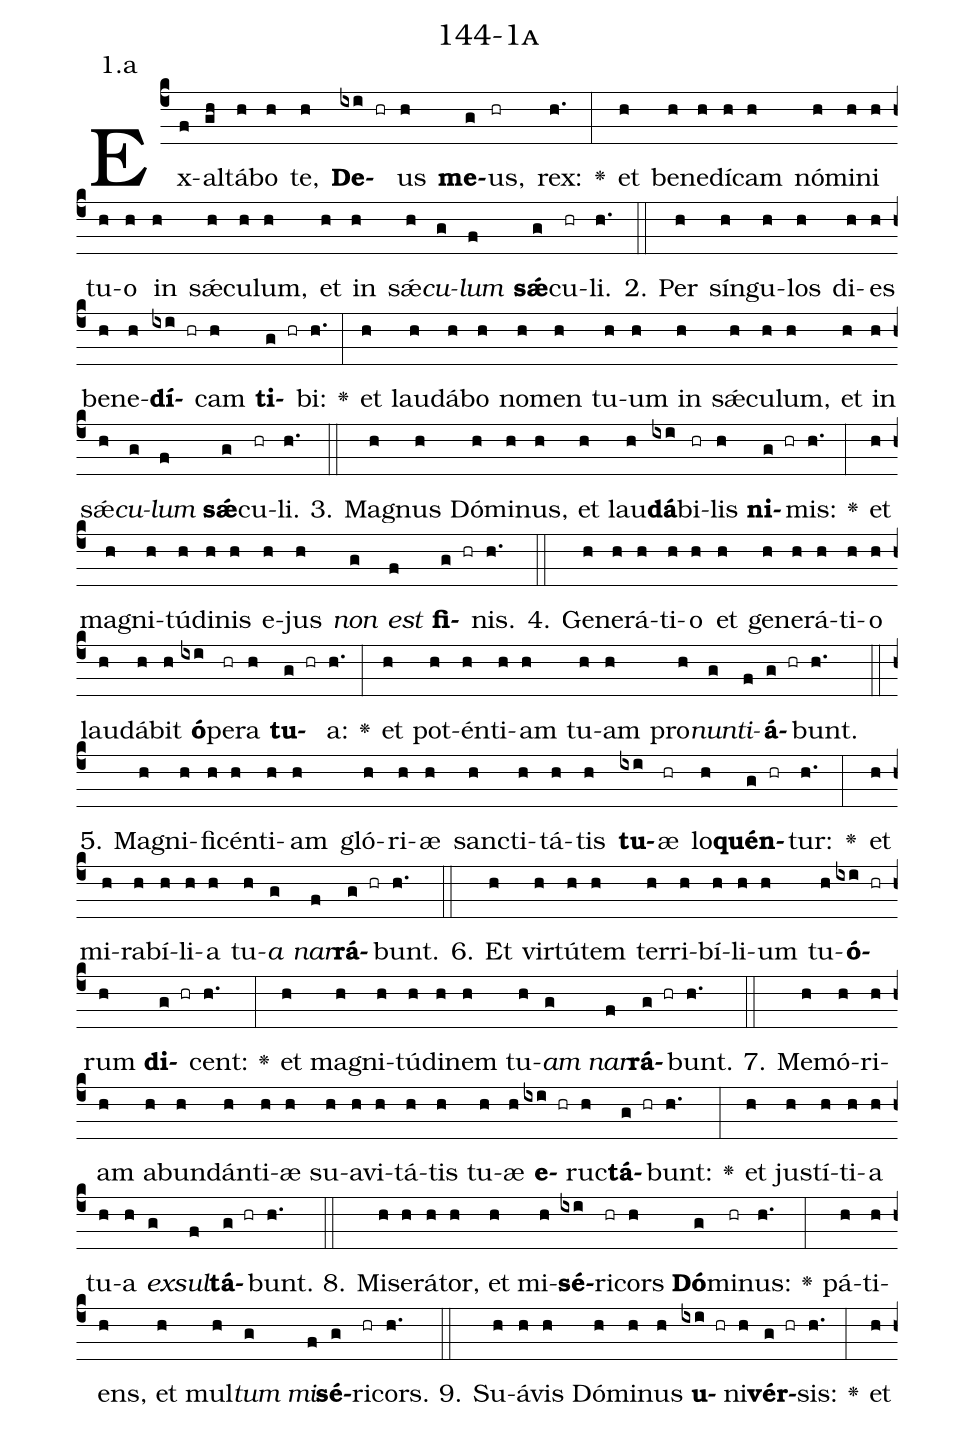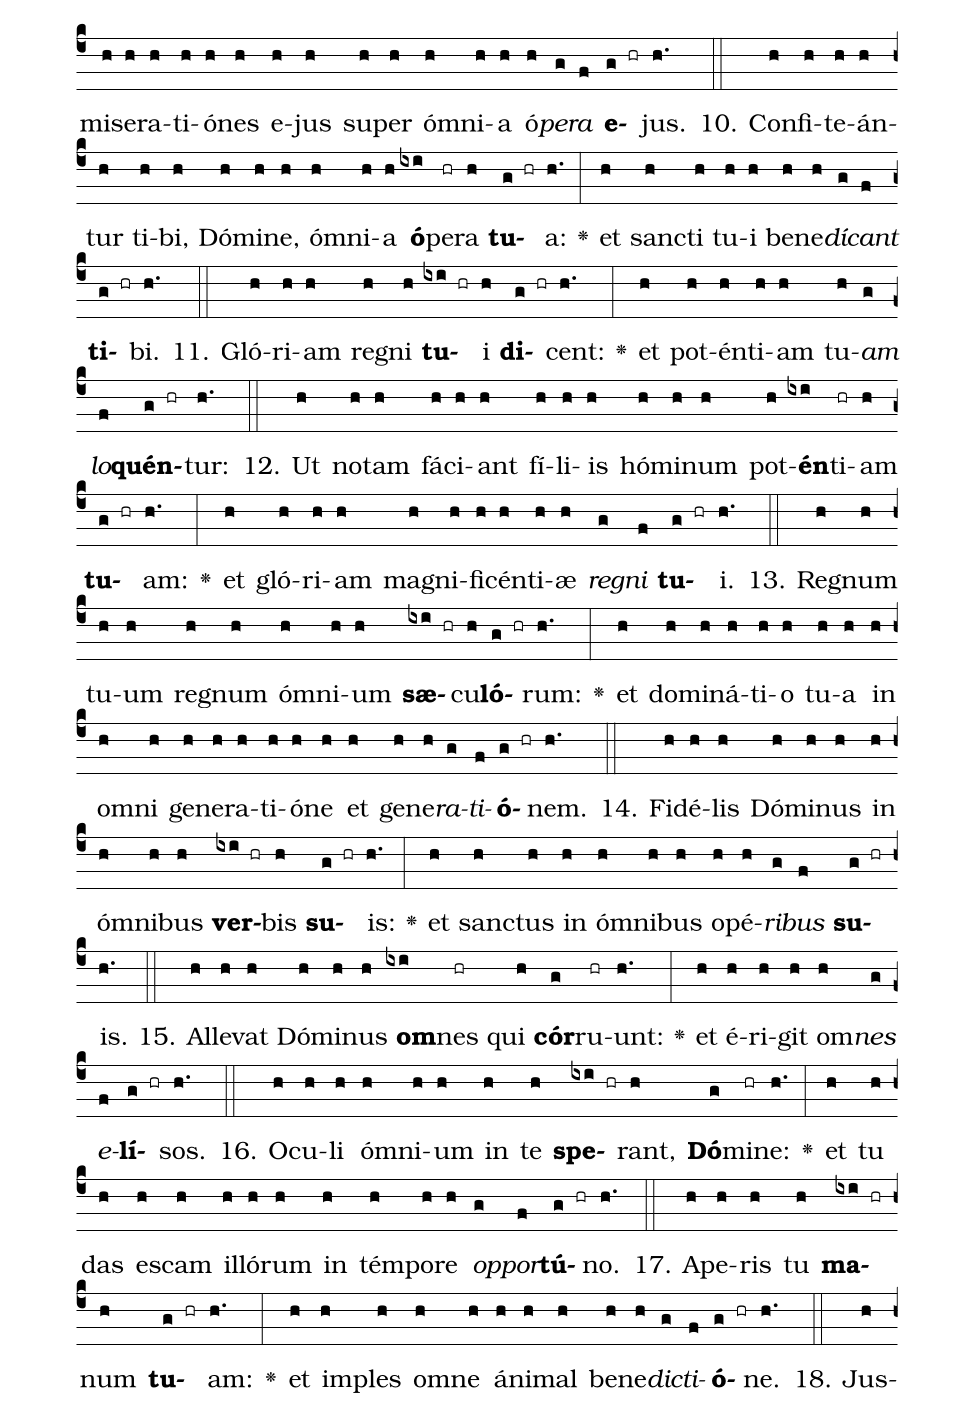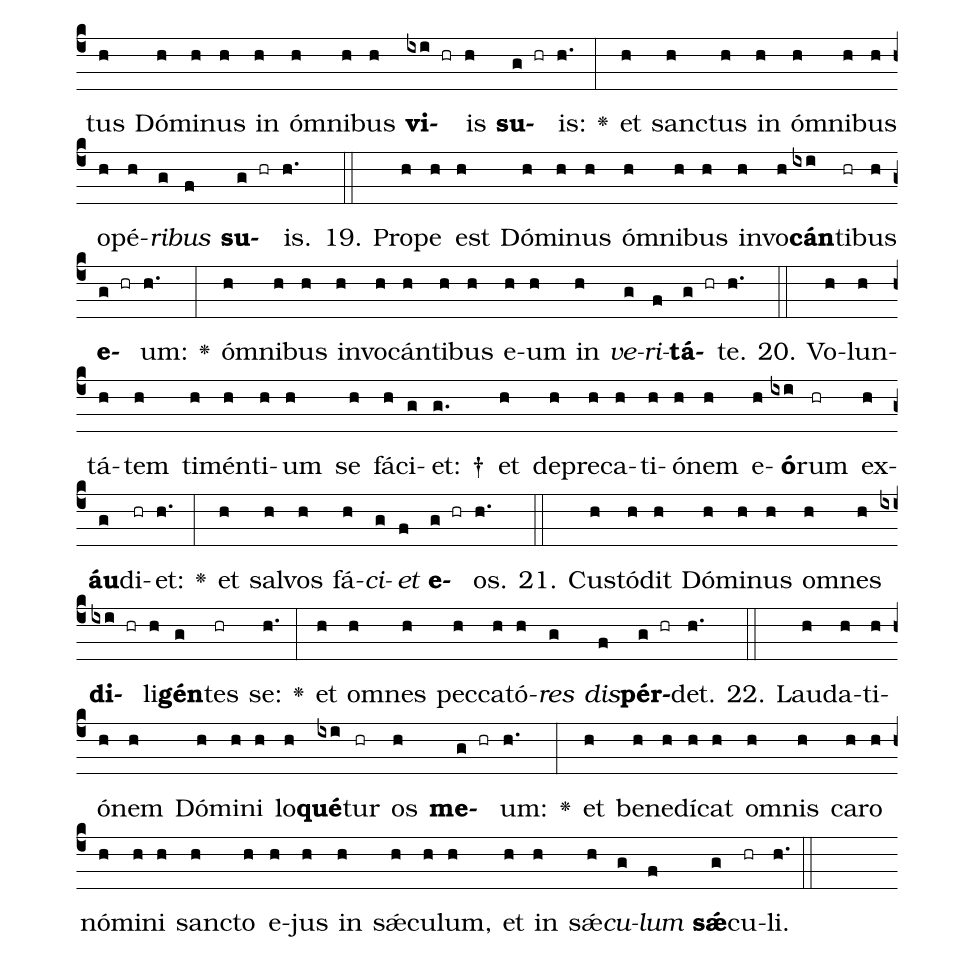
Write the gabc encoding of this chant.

name: 144-1a;
annotation: 1.a;
%%
(c4)Ex(f)al(gh)tá(h)bo(h) te,(h) <b>De</b>(ixi hr)us(h) <b>me</b>(g)us,(hr) rex:(h.) <v>\greheightstar</v>(:) et(h) be(h)ne(h)dí(h)cam(h) nó(h)mi(h)ni(h) tu(h)o(h) in(h) sǽ(h)cu(h)lum,(h) et(h) in(h) sǽ(h)<i>cu</i>(g)<i>lum</i>(f) <b>sǽ</b>(g)cu(hr)li.(h.) (::)
2. Per(h) sín(h)gu(h)los(h) di(h)es(h) be(h)ne(h)<b>dí</b>(ixi hr)cam(h) <b>ti</b>(g hr)bi:(h.) <v>\greheightstar</v>(:) et(h) lau(h)dá(h)bo(h) no(h)men(h) tu(h)um(h) in(h) sǽ(h)cu(h)lum,(h) et(h) in(h) sǽ(h)<i>cu</i>(g)<i>lum</i>(f) <b>sǽ</b>(g)cu(hr)li.(h.) (::)
3. Ma(h)gnus(h) Dó(h)mi(h)nus,(h) et(h) lau(h)<b>dá</b>(ixi)bi(hr)lis(h) <b>ni</b>(g hr)mis:(h.) <v>\greheightstar</v>(:) et(h) ma(h)gni(h)tú(h)di(h)nis(h) e(h)jus(h) <i>non</i>(g) <i>est</i>(f) <b>fi</b>(g hr)nis.(h.) (::)
4. Ge(h)ne(h)rá(h)ti(h)o(h) et(h) ge(h)ne(h)rá(h)ti(h)o(h) lau(h)dá(h)bit(h) <b>ó</b>(ixi)pe(hr)ra(h) <b>tu</b>(g hr)a:(h.) <v>\greheightstar</v>(:) et(h) pot(h)én(h)ti(h)am(h) tu(h)am(h) pro(h)<i>nun</i>(g)<i>ti</i>(f)<b>á</b>(g hr)bunt.(h.) (::)
5. Ma(h)gni(h)fi(h)cén(h)ti(h)am(h) gló(h)ri(h)æ(h) sanc(h)ti(h)tá(h)tis(h) <b>tu</b>(ixi)æ(hr) lo(h)<b>quén</b>(g hr)tur:(h.) <v>\greheightstar</v>(:) et(h) mi(h)ra(h)bí(h)li(h)a(h) tu(h)<i>a</i>(g) <i>nar</i>(f)<b>rá</b>(g hr)bunt.(h.) (::)
6. Et(h) vir(h)tú(h)tem(h) ter(h)ri(h)bí(h)li(h)um(h) tu(h)<b>ó</b>(ixi hr)rum(h) <b>di</b>(g hr)cent:(h.) <v>\greheightstar</v>(:) et(h) ma(h)gni(h)tú(h)di(h)nem(h) tu(h)<i>am</i>(g) <i>nar</i>(f)<b>rá</b>(g hr)bunt.(h.) (::)
7. Me(h)mó(h)ri(h)am(h) ab(h)un(h)dán(h)ti(h)æ(h) su(h)a(h)vi(h)tá(h)tis(h) tu(h)æ(h) <b>e</b>(ixi hr)ruc(h)<b>tá</b>(g hr)bunt:(h.) <v>\greheightstar</v>(:) et(h) jus(h)tí(h)ti(h)a(h) tu(h)a(h) <i>ex</i>(g)<i>sul</i>(f)<b>tá</b>(g hr)bunt.(h.) (::)
8. Mi(h)se(h)rá(h)tor,(h) et(h) mi(h)<b>sé</b>(ixi)ri(hr)cors(h) <b>Dó</b>(g)mi(hr)nus:(h.) <v>\greheightstar</v>(:) pá(h)ti(h)ens,(h) et(h) mul(h)<i>tum</i>(g) <i>mi</i>(f)<b>sé</b>(g)ri(hr)cors.(h.) (::)
9. Su(h)á(h)vis(h) Dó(h)mi(h)nus(h) <b>u</b>(ixi hr)ni(h)<b>vér</b>(g hr)sis:(h.) <v>\greheightstar</v>(:) et(h) mi(h)se(h)ra(h)ti(h)ó(h)nes(h) e(h)jus(h) su(h)per(h) óm(h)ni(h)a(h) ó(h)<i>pe</i>(g)<i>ra</i>(f) <b>e</b>(g hr)jus.(h.) (::)
10. Con(h)fi(h)te(h)án(h)tur(h) ti(h)bi,(h) Dó(h)mi(h)ne,(h) óm(h)ni(h)a(h) <b>ó</b>(ixi)pe(hr)ra(h) <b>tu</b>(g hr)a:(h.) <v>\greheightstar</v>(:) et(h) sanc(h)ti(h) tu(h)i(h) be(h)ne(h)<i>dí</i>(g)<i>cant</i>(f) <b>ti</b>(g hr)bi.(h.) (::)
11. Gló(h)ri(h)am(h) re(h)gni(h) <b>tu</b>(ixi hr)i(h) <b>di</b>(g hr)cent:(h.) <v>\greheightstar</v>(:) et(h) pot(h)én(h)ti(h)am(h) tu(h)<i>am</i>(g) <i>lo</i>(f)<b>quén</b>(g hr)tur:(h.) (::)
12. Ut(h) no(h)tam(h) fá(h)ci(h)ant(h) fí(h)li(h)is(h) hó(h)mi(h)num(h) pot(h)<b>én</b>(ixi)ti(hr)am(h) <b>tu</b>(g hr)am:(h.) <v>\greheightstar</v>(:) et(h) gló(h)ri(h)am(h) ma(h)gni(h)fi(h)cén(h)ti(h)æ(h) <i>re</i>(g)<i>gni</i>(f) <b>tu</b>(g hr)i.(h.) (::)
13. Re(h)gnum(h) tu(h)um(h) re(h)gnum(h) óm(h)ni(h)um(h) <b>sæ</b>(ixi hr)cu(h)<b>ló</b>(g hr)rum:(h.) <v>\greheightstar</v>(:) et(h) do(h)mi(h)ná(h)ti(h)o(h) tu(h)a(h) in(h) om(h)ni(h) ge(h)ne(h)ra(h)ti(h)ó(h)ne(h) et(h) ge(h)ne(h)<i>ra</i>(g)<i>ti</i>(f)<b>ó</b>(g hr)nem.(h.) (::)
14. Fi(h)dé(h)lis(h) Dó(h)mi(h)nus(h) in(h) óm(h)ni(h)bus(h) <b>ver</b>(ixi hr)bis(h) <b>su</b>(g hr)is:(h.) <v>\greheightstar</v>(:) et(h) sanc(h)tus(h) in(h) óm(h)ni(h)bus(h) o(h)pé(h)<i>ri</i>(g)<i>bus</i>(f) <b>su</b>(g hr)is.(h.) (::)
15. Al(h)le(h)vat(h) Dó(h)mi(h)nus(h) <b>om</b>(ixi)nes(hr) qui(h) <b>cór</b>(g)ru(hr)unt:(h.) <v>\greheightstar</v>(:) et(h) é(h)ri(h)git(h) om(h)<i>nes</i>(g) <i>e</i>(f)<b>lí</b>(g hr)sos.(h.) (::)
16. O(h)cu(h)li(h) óm(h)ni(h)um(h) in(h) te(h) <b>spe</b>(ixi hr)rant,(h) <b>Dó</b>(g)mi(hr)ne:(h.) <v>\greheightstar</v>(:) et(h) tu(h) das(h) es(h)cam(h) il(h)ló(h)rum(h) in(h) tém(h)po(h)re(h) <i>op</i>(g)<i>por</i>(f)<b>tú</b>(g hr)no.(h.) (::)
17. A(h)pe(h)ris(h) tu(h) <b>ma</b>(ixi hr)num(h) <b>tu</b>(g hr)am:(h.) <v>\greheightstar</v>(:) et(h) im(h)ples(h) om(h)ne(h) á(h)ni(h)mal(h) be(h)ne(h)<i>dic</i>(g)<i>ti</i>(f)<b>ó</b>(g hr)ne.(h.) (::)
18. Jus(h)tus(h) Dó(h)mi(h)nus(h) in(h) óm(h)ni(h)bus(h) <b>vi</b>(ixi hr)is(h) <b>su</b>(g hr)is:(h.) <v>\greheightstar</v>(:) et(h) sanc(h)tus(h) in(h) óm(h)ni(h)bus(h) o(h)pé(h)<i>ri</i>(g)<i>bus</i>(f) <b>su</b>(g hr)is.(h.) (::)
19. Pro(h)pe(h) est(h) Dó(h)mi(h)nus(h) óm(h)ni(h)bus(h) in(h)vo(h)<b>cán</b>(ixi)ti(hr)bus(h) <b>e</b>(g hr)um:(h.) <v>\greheightstar</v>(:) óm(h)ni(h)bus(h) in(h)vo(h)cán(h)ti(h)bus(h) e(h)um(h) in(h) <i>ve</i>(g)<i>ri</i>(f)<b>tá</b>(g hr)te.(h.) (::)
20. Vo(h)lun(h)tá(h)tem(h) ti(h)mén(h)ti(h)um(h) se(h) fá(h)ci(g)et: †(g.) et(h) de(h)pre(h)ca(h)ti(h)ó(h)nem(h) e(h)<b>ó</b>(ixi)rum(hr) ex(h)<b>áu</b>(g)di(hr)et:(h.) <v>\greheightstar</v>(:) et(h) sal(h)vos(h) fá(h)<i>ci</i>(g)<i>et</i>(f) <b>e</b>(g hr)os.(h.) (::)
21. Cus(h)tó(h)dit(h) Dó(h)mi(h)nus(h) om(h)nes(h) <b>di</b>(ixi hr)li(h)<b>gén</b>(g)tes(hr) se:(h.) <v>\greheightstar</v>(:) et(h) om(h)nes(h) pec(h)ca(h)tó(h)<i>res</i>(g) <i>dis</i>(f)<b>pér</b>(g hr)det.(h.) (::)
22. Lau(h)da(h)ti(h)ó(h)nem(h) Dó(h)mi(h)ni(h) lo(h)<b>qué</b>(ixi)tur(hr) os(h) <b>me</b>(g hr)um:(h.) <v>\greheightstar</v>(:) et(h) be(h)ne(h)dí(h)cat(h) om(h)nis(h) ca(h)ro(h) nó(h)mi(h)ni(h) sanc(h)to(h) e(h)jus(h) in(h) sǽ(h)cu(h)lum,(h) et(h) in(h) sǽ(h)<i>cu</i>(g)<i>lum</i>(f) <b>sǽ</b>(g)cu(hr)li.(h.) (::)
